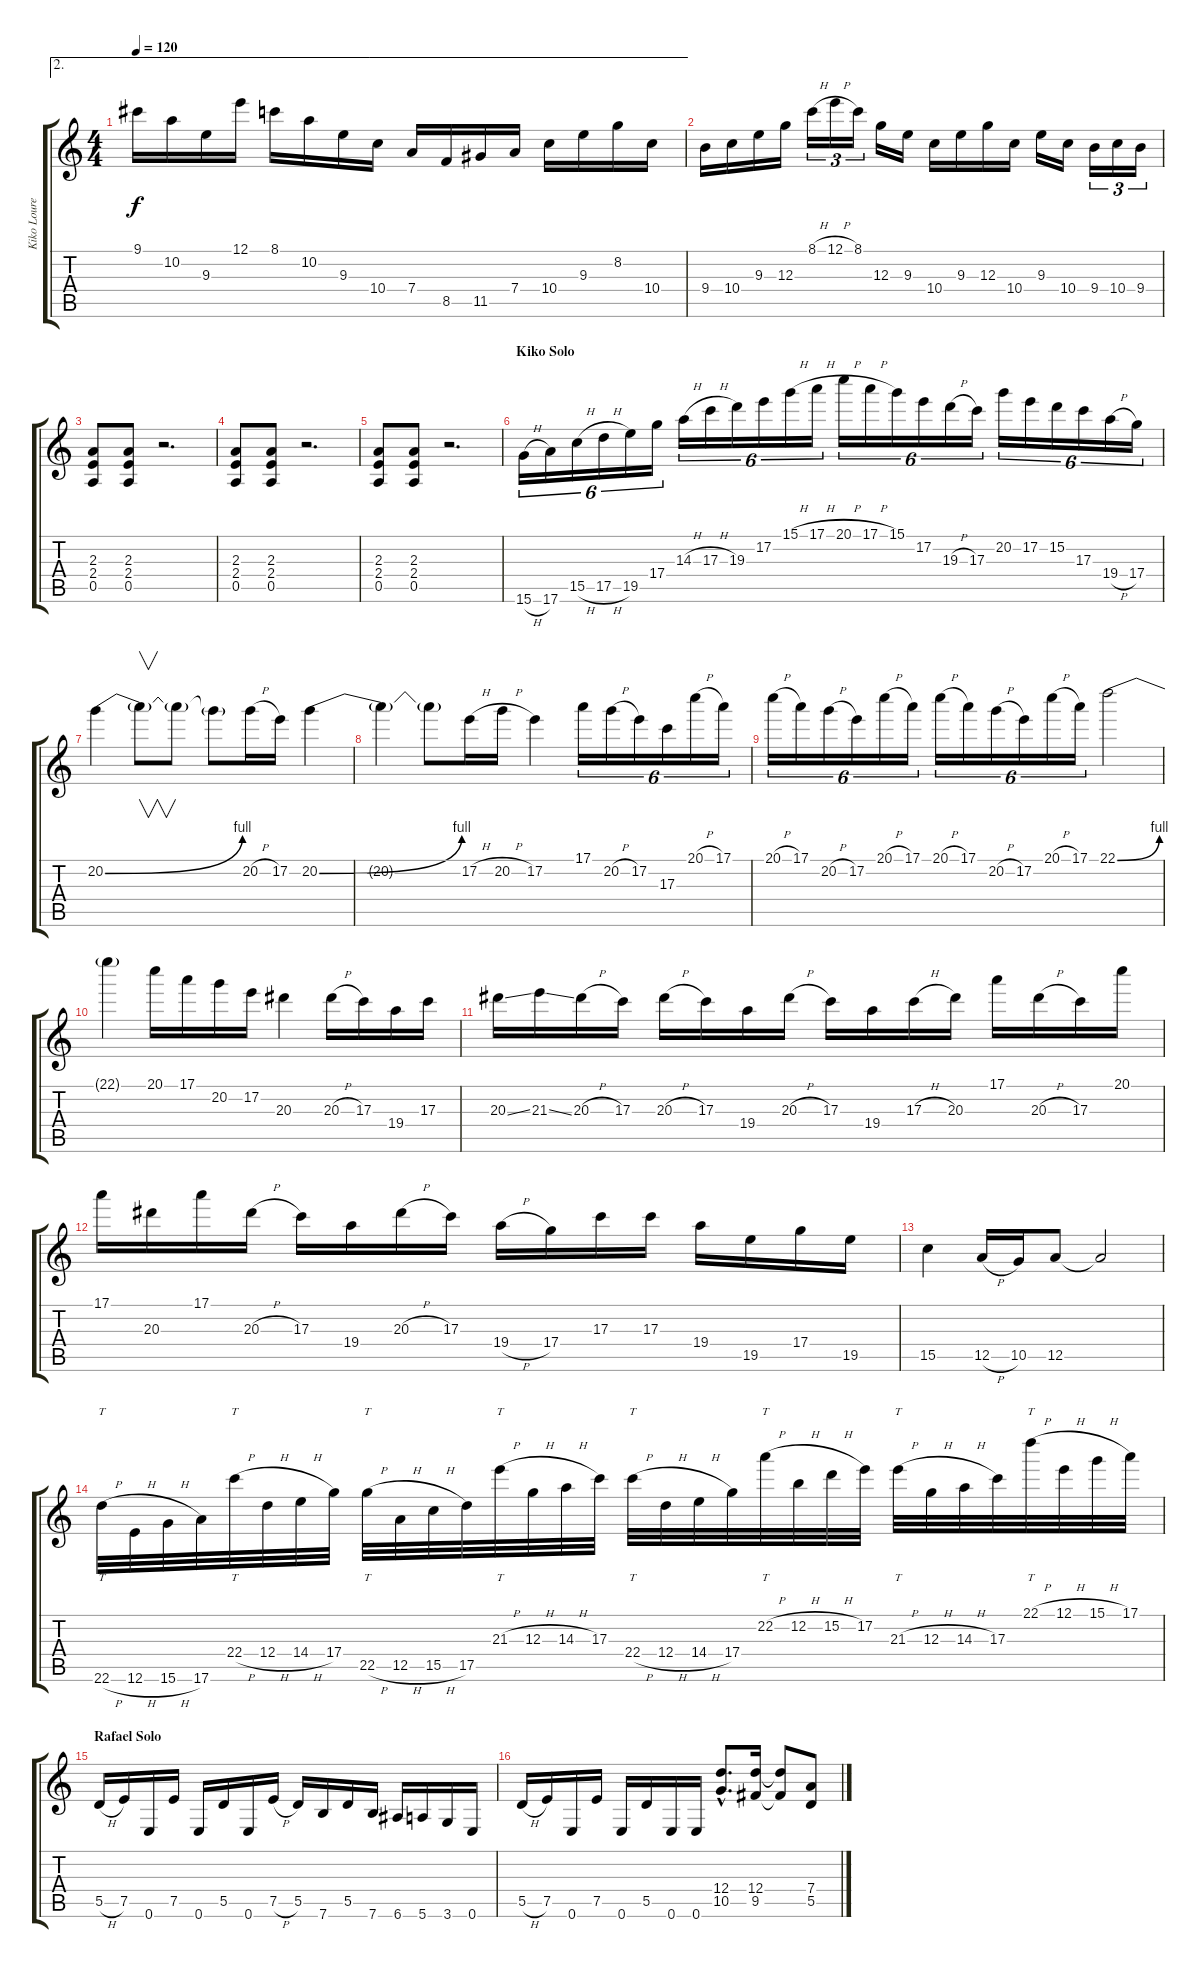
\track ("Kiko Loureiro " "Kiko Loure") {instrument distortionguitar}
\staff {score tabs}
\tuning (E4 B3 G3 D3 A2 E2) {hide}
\ae 2
\ts (4 4)
\tempo 120
\clef g2
\ks c
9.1.16{dy f volume 16} 10.2.16 9.3.16 12.1.16 8.1.16 10.2.16 9.3.16 10.4.16 7.4.16 8.5.16 11.5.16 7.4.16 10.4.16 9.3.16 8.2.16 10.4.16 |
9.4.16{volume 16} 10.4.16 9.3.16 12.3.16 8.1{h}.16{tu (3 2)} 12.1{h}.16{tu (3 2)} 8.1.16{tu (3 2)} 12.3.16 9.3.16 10.4.16 9.3.16 12.3.16 10.4.16 9.3.16 10.4.16 9.4.16{tu (3 2)} 10.4.16{tu (3 2)} 9.4.16{tu (3 2) volume 13} |
(2.3 2.4 0.5).8 (2.3 2.4 0.5).8 r.2{d} |
(2.3 2.4 0.5).8 (2.3 2.4 0.5).8 r.2{d} |
(2.3 2.4 0.5).8 (2.3 2.4 0.5).8 r.2{d} |
\section ("" "Kiko Solo")
15.6{h}.16{tu (6 4) volume 16} 17.6.16{tu (6 4)} 15.5{h}.16{tu (6 4)} 17.5{h}.16{tu (6 4)} 19.5.16{tu (6 4)} 17.4.16{tu (6 4)} 14.3{h}.16{tu (6 4)} 17.3{h}.16{tu (6 4)} 19.3.16{tu (6 4)} 17.2.16{tu (6 4)} 15.1{h}.16{tu (6 4)} 17.1{h}.16{tu (6 4)} 20.1{h}.16{tu (6 4)} 17.1{h}.16{tu (6 4)} 15.1.16{tu (6 4)} 17.2.16{tu (6 4)} 19.3{h}.16{tu (6 4)} 17.3.16{tu (6 4)} 20.2.16{tu (6 4)} 17.2.16{tu (6 4)} 15.2.16{tu (6 4)} 17.3.16{tu (6 4)} 19.4{h}.16{tu (6 4)} 17.4.16{tu (6 4)} |
20.2{be (bend 0 0 60 4)}.4 20.2{t}.8{v} 20.2{t}.8 20.2{t}.8 20.2{h}.16 17.2.16 20.2{be (bend 0 0 60 4)}.4 |
20.2{t}.4 20.2{t}.8 17.2{h}.16 20.2{h}.16 17.2.4 17.1.16{tu (6 4)} 20.2{h}.16{tu (6 4)} 17.2.16{tu (6 4)} 17.3.16{tu (6 4)} 20.1{h}.16{tu (6 4)} 17.1.16{tu (6 4)} |
20.1{h}.16{tu (6 4)} 17.1.16{tu (6 4)} 20.2{h}.16{tu (6 4)} 17.2.16{tu (6 4)} 20.1{h}.16{tu (6 4)} 17.1.16{tu (6 4)} 20.1{h}.16{tu (6 4)} 17.1.16{tu (6 4)} 20.2{h}.16{tu (6 4)} 17.2.16{tu (6 4)} 20.1{h}.16{tu (6 4)} 17.1.16{tu (6 4)} 22.1{be (bend 0 0 60 4)}.2 |
22.1{t}.4 20.1.16 17.1.16 20.2.16 17.2.16 20.3.4 20.3{h}.16 17.3.16 19.4.16 17.3.16 |
20.3{ss}.16 21.3{ss}.16 20.3{h}.16 17.3.16 20.3{h}.16 17.3.16 19.4.16 20.3{h}.16 17.3.16 19.4.16 17.3{h}.16 20.3.16 17.1.16 20.3{h}.16 17.3.16 20.1.16 |
17.1.16 20.3.16 17.1.16 20.3{h}.16 17.3.16 19.4.16 20.3{h}.16 17.3.16 19.4{h}.16 17.4.16 17.3.16 17.3.16 19.4.16 19.5.16 17.4.16 19.5.16 |
15.5.4 12.5{h}.16 10.5.16 12.5.8 12.5{t}.2 |
22.6{h}.32{tt} 12.6{h}.32 15.6{h}.32 17.6.32 22.4{h}.32{tt} 12.4{h}.32 14.4{h}.32 17.4.32 22.5{h}.32{tt} 12.5{h}.32 15.5{h}.32 17.5.32 21.3{h}.32{tt} 12.3{h}.32 14.3{h}.32 17.3.32 22.4{h}.32{tt} 12.4{h}.32 14.4{h}.32 17.4.32 22.2{h}.32{tt} 12.2{h}.32 15.2{h}.32 17.2.32 21.3{h}.32{tt} 12.3{h}.32 14.3{h}.32 17.3.32 22.1{h}.32{tt} 12.1{h}.32 15.1{h}.32 17.1.32 |
\section ("" "Rafael Solo")
5.5{h}.16{volume 13} 7.5.16 0.6.16 7.5.16 0.6.16 5.5.16 0.6.16 7.5{h}.16 5.5.16 7.6.16 5.5.16 7.6.16 6.6.16 5.6.16 3.6.16 0.6.16 |
5.5{h}.16 7.5.16 0.6.16 7.5.16 0.6.16 5.5.16 0.6.16 0.6.16 (12.4{hac} 10.5{hac}).8{d} (12.4 9.5).16 (12.4{t} 9.5{t}).8 (7.4 5.5).8
